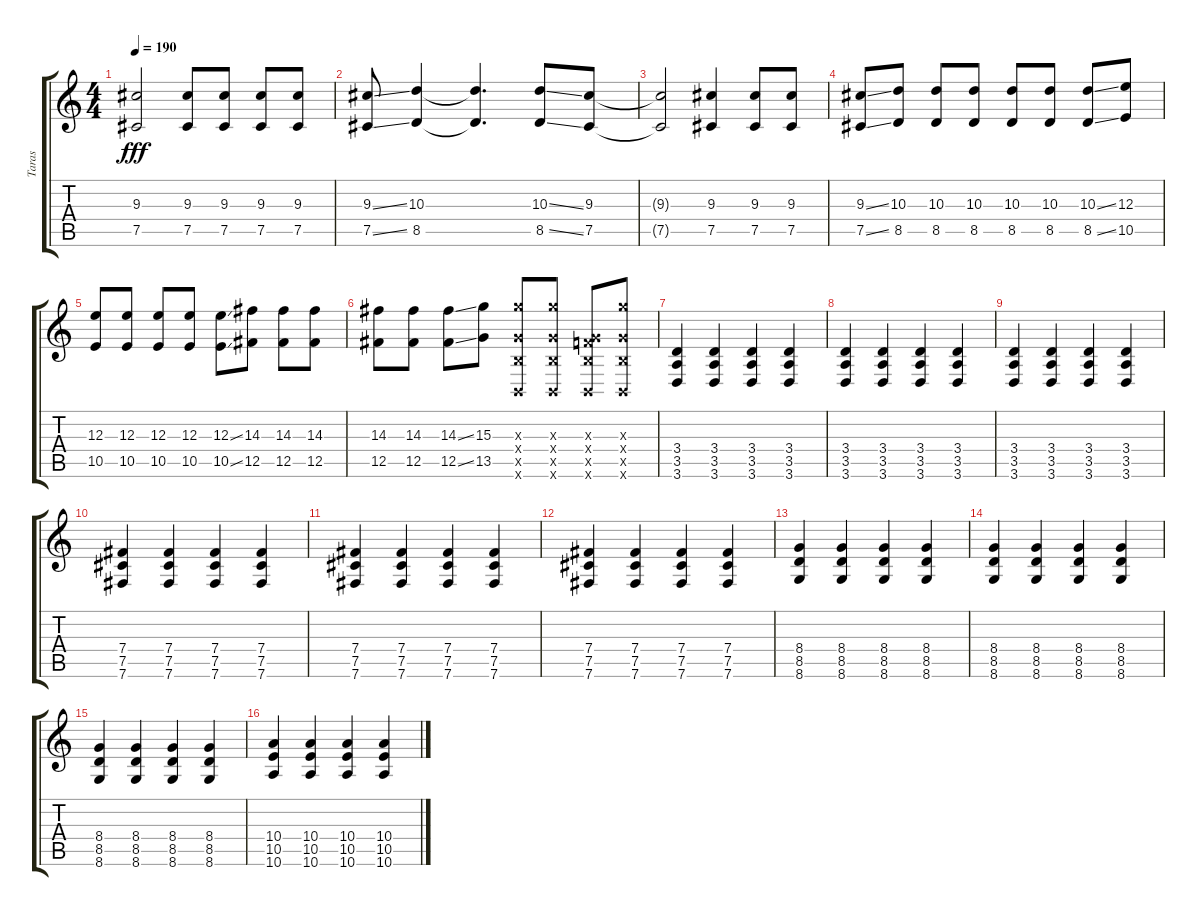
\track ("Taras" "Taras") {instrument distortionguitar}
\staff {score tabs}
\tuning (Db4 Ab3 E3 B2 Gb2 B1) {hide}
\ts (4 4)
\tempo 190
\clef g2
\ks c
(9.3{t} 7.5{t}).2{dy fff} (9.3 7.5).8 (9.3 7.5).8 (9.3 7.5).8 (9.3 7.5).8 |
(9.3{ss} 7.5{ss}).8 (10.3 8.5).4 (10.3{t} 8.5{t}).4{d} (10.3{ss} 8.5{ss}).8 (9.3 7.5).8 |
(9.3{t} 7.5{t}).2 (9.3 7.5).4 (9.3 7.5).8 (9.3 7.5).8 |
(9.3{ss} 7.5{ss}).8 (10.3 8.5).8 (10.3 8.5).8 (10.3 8.5).8 (10.3 8.5).8 (10.3 8.5).8 (10.3{ss} 8.5{ss}).8 (12.3 10.5).8 |
(12.3 10.5).8 (12.3 10.5).8 (12.3 10.5).8 (12.3 10.5).8 (12.3{ss} 10.5{ss}).8 (14.3 12.5).8 (14.3 12.5).8 (14.3 12.5).8 |
(14.3 12.5).8 (14.3 12.5).8 (14.3{ss} 12.5{ss}).8 (15.3 13.5).8 (15.3{x} 0.4{x} 13.5{x} 0.6{x}).8 (15.3{x} 0.4{x} 13.5{x} 0.6{x}).8 (1.3{x} 0.4{x} 13.5{x} 0.6{x}).8 (15.3{x} 0.4{x} 13.5{x} 0.6{x}).8 |
(3.4 3.5 3.6).4 (3.4 3.5 3.6).4 (3.4 3.5 3.6).4 (3.4 3.5 3.6).4 |
(3.4 3.5 3.6).4 (3.4 3.5 3.6).4 (3.4 3.5 3.6).4 (3.4 3.5 3.6).4 |
(3.4 3.5 3.6).4 (3.4 3.5 3.6).4 (3.4 3.5 3.6).4 (3.4 3.5 3.6).4 |
(7.4 7.5 7.6).4 (7.4 7.5 7.6).4 (7.4 7.5 7.6).4 (7.4 7.5 7.6).4 |
(7.4 7.5 7.6).4 (7.4 7.5 7.6).4 (7.4 7.5 7.6).4 (7.4 7.5 7.6).4 |
(7.4 7.5 7.6).4 (7.4 7.5 7.6).4 (7.4 7.5 7.6).4 (7.4 7.5 7.6).4 |
(8.4 8.5 8.6).4 (8.4 8.5 8.6).4 (8.4 8.5 8.6).4 (8.4 8.5 8.6).4 |
(8.4 8.5 8.6).4 (8.4 8.5 8.6).4 (8.4 8.5 8.6).4 (8.4 8.5 8.6).4 |
(8.4 8.5 8.6).4 (8.4 8.5 8.6).4 (8.4 8.5 8.6).4 (8.4 8.5 8.6).4 |
(10.4 10.5 10.6).4 (10.4 10.5 10.6).4 (10.4 10.5 10.6).4 (10.4 10.5 10.6).4
